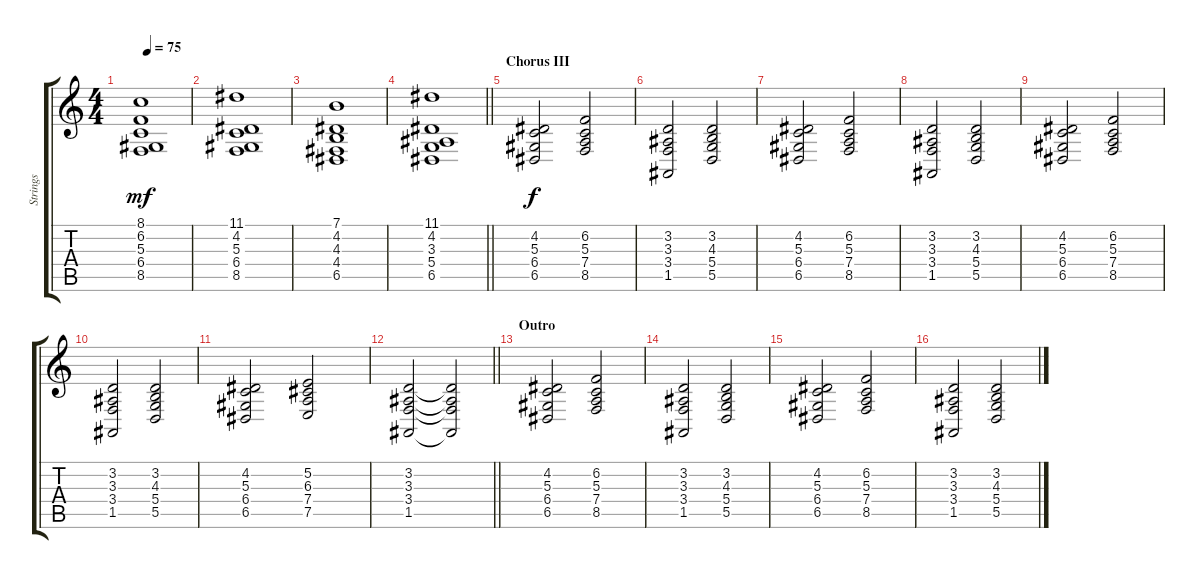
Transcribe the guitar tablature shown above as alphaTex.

\track ("Strings" "Strings") {instrument pad2warm}
\staff {score tabs}
\tuning (E4 B3 G3 D3 A2 E2) {hide}
\ts (4 4)
\tempo 75
\clef g2
\ks c
(8.1 6.2 5.3 6.4 8.5).1{dy mf} |
(11.1 4.2 5.3 6.4 8.5).1 |
(7.1 4.2 4.3 4.4 6.5).1 |
\barLineRight lightlight
(11.1 4.2 3.3 5.4 6.5).1 |
\section ("" "Chorus III")
(4.2 5.3 6.4 6.5).2{dy f} (6.2 5.3 7.4 8.5).2 |
(3.2 3.3 3.4 1.5).2 (3.2 4.3 5.4 5.5).2 |
(4.2 5.3 6.4 6.5).2 (6.2 5.3 7.4 8.5).2 |
(3.2 3.3 3.4 1.5).2 (3.2 4.3 5.4 5.5).2 |
(4.2 5.3 6.4 6.5).2 (6.2 5.3 7.4 8.5).2 |
(3.2 3.3 3.4 1.5).2 (3.2 4.3 5.4 5.5).2 |
(4.2 5.3 6.4 6.5).2 (5.2 6.3 7.4 7.5).2 |
\barLineRight lightlight
(3.2 3.3 3.4 1.5).2 (3.2{t} 3.3{t} 3.4{t} 1.5{t}).2 |
\section ("" "Outro")
(4.2 5.3 6.4 6.5).2 (6.2 5.3 7.4 8.5).2 |
(3.2 3.3 3.4 1.5).2 (3.2 4.3 5.4 5.5).2 |
(4.2 5.3 6.4 6.5).2 (6.2 5.3 7.4 8.5).2 |
(3.2 3.3 3.4 1.5).2 (3.2 4.3 5.4 5.5).2
